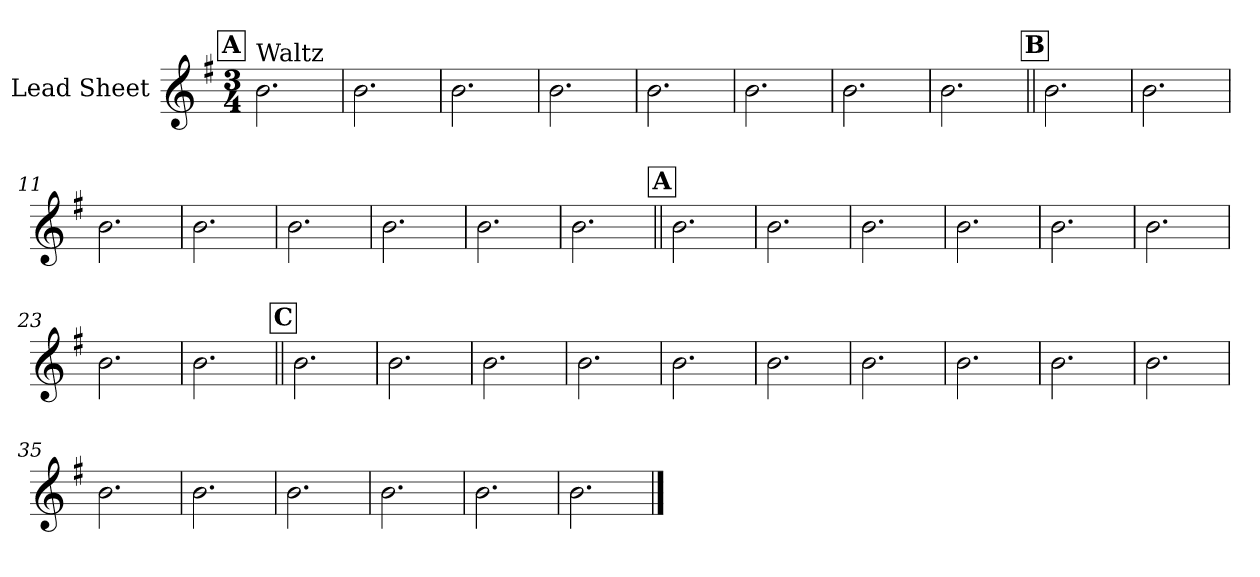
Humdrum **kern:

**kern
*part1
*staff1
*I"Lead Sheet
*clefG2
*k[f#]
*G:
*M3/4
!!LO:REH:place=s1:a:fs=14:t=A
=1
!LO:TX:a:t=Waltz
2.b\
=2
2.b\
=3
2.b\
=4
2.b\
!!LO:LB:g=z
=5
2.b\
=6
2.b\
=7
2.b\
=8
2.b\
!!LO:LB:g=z
!!LO:REH:place=s1:a:fs=14:t=B
=9||
2.b\
=10
2.b\
=11
2.b\
=12
2.b\
!!LO:LB:g=z
=13
2.b\
=14
2.b\
=15
2.b\
=16
2.b\
!!LO:LB:g=z
!!LO:REH:place=s1:a:fs=14:t=A
=17||
2.b\
=18
2.b\
=19
2.b\
=20
2.b\
!!LO:LB:g=z
=21
2.b\
=22
2.b\
=23
2.b\
=24
2.b\
!!LO:LB:g=z
!!LO:REH:place=s1:a:fs=14:t=C
=25||
2.b\
=26
2.b\
=27
2.b\
=28
2.b\
!!LO:LB:g=z
=29
2.b\
=30
2.b\
=31
2.b\
=32
2.b\
!!LO:LB:g=z
=33
2.b\
=34
2.b\
=35
2.b\
=36
2.b\
!!LO:LB:g=z
=37
2.b\
=38
2.b\
=39
2.b\
=40
2.b\
==
*-
